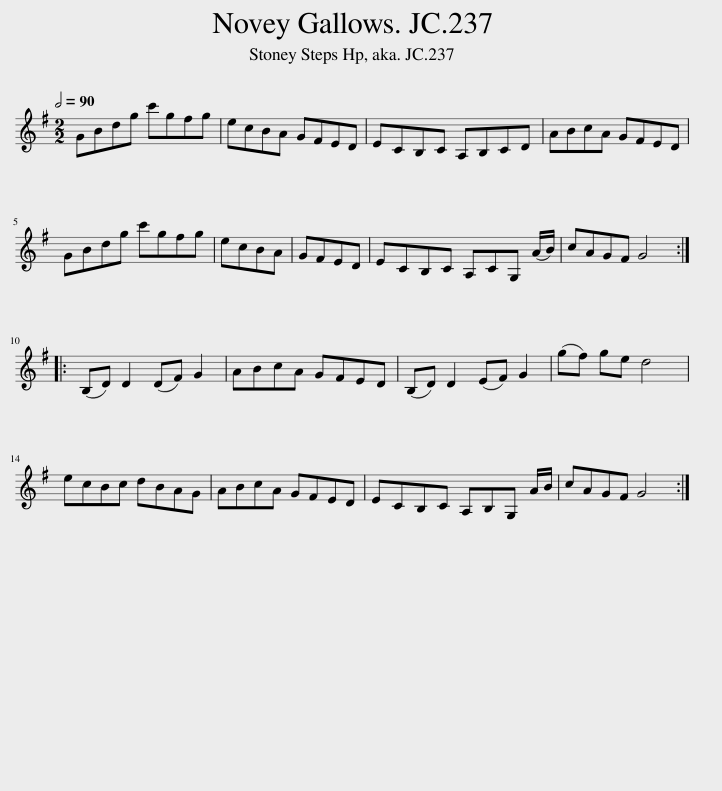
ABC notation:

X:1
L:1/8
Q:1/2=90
M:2/2
I:linebreak $
K:G
V:1 treble
V:1
 GBdg c'gfg | ecBA GFED | ECB,C A,B,CD | ABcA GFED |$ GBdg c'gfg | %5
 ecBA | GFED | ECB,C A,CG, (A/B/) | cAGF G4 ::$ (B,D) D2 (DF) G2 | %10
 ABcA GFED | (B,D) D2 (EF) G2 | (gf) ge d4 |$ ecBc dBAG | ABcA GFED | %15
 ECB,C A,B,G, A/B/ | cAGF G4 :| %17
